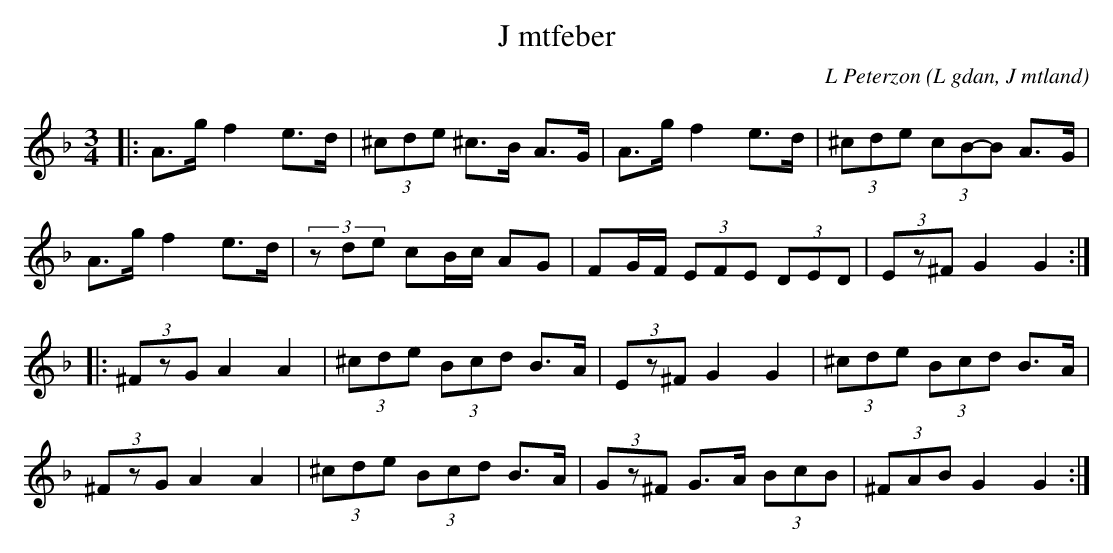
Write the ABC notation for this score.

X:1
T:J mtfeber
C: L Peterzon
O:L gdan, J mtland
M:3/4
L:1/8
K:Dm
|: A>g f2 e>d|(3^cde ^c>B A>G|A>g f2 e>d|(3^cde (3cB-B A>G|
A>g f2 e>d|(3zde cB/c/ AG|FG/F/ (3EFE (3DED|(3Ez^F G2 G2:|
|:(3^FzG A2 A2|(3^cde (3Bcd B>A|(3Ez^F G2 G2|(3^cde (3Bcd B>A|
(3^FzG A2 A2|(3^cde (3Bcd B>A| (3Gz^F G>A (3BcB|(3^FAB G2 G2:|
